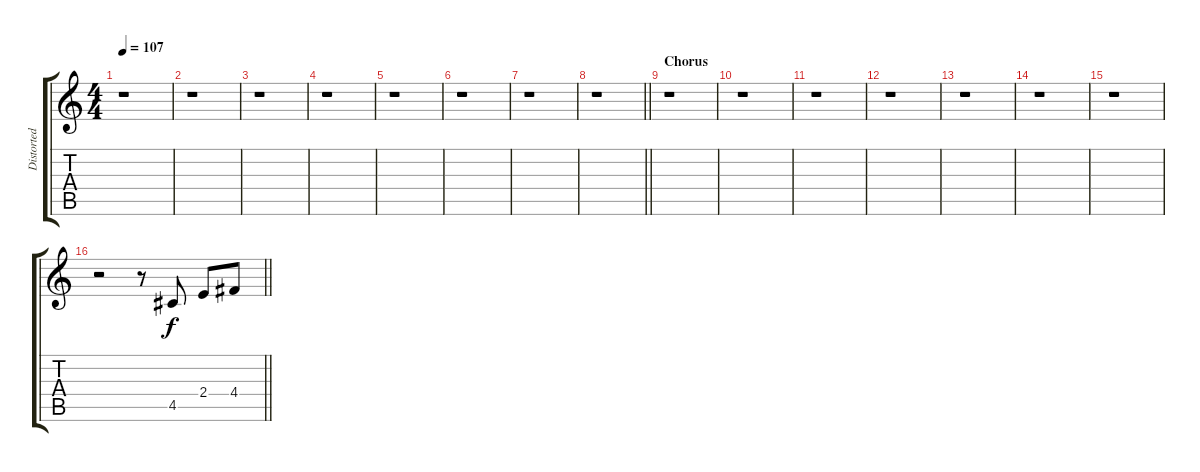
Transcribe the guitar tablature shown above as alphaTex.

\track ("Distorted Guitar" "Distorted ") {instrument distortionguitar}
\staff {score tabs}
\tuning (E4 B3 G3 D3 A2 E2) {hide}
\ts (4 4)
\tempo 107
\clef g2
\ks c
r.1{dy f} |
r.1 |
r.1 |
r.1 |
r.1 |
r.1 |
r.1 |
\barLineRight lightlight
r.1 |
\section ("" "Chorus")
r.1 |
r.1 |
r.1 |
r.1 |
r.1 |
r.1 |
r.1 |
\barLineRight lightlight
r.2 r.8 4.5.8{volume 7 instrument distortionguitar} 2.4.8 4.4.8
